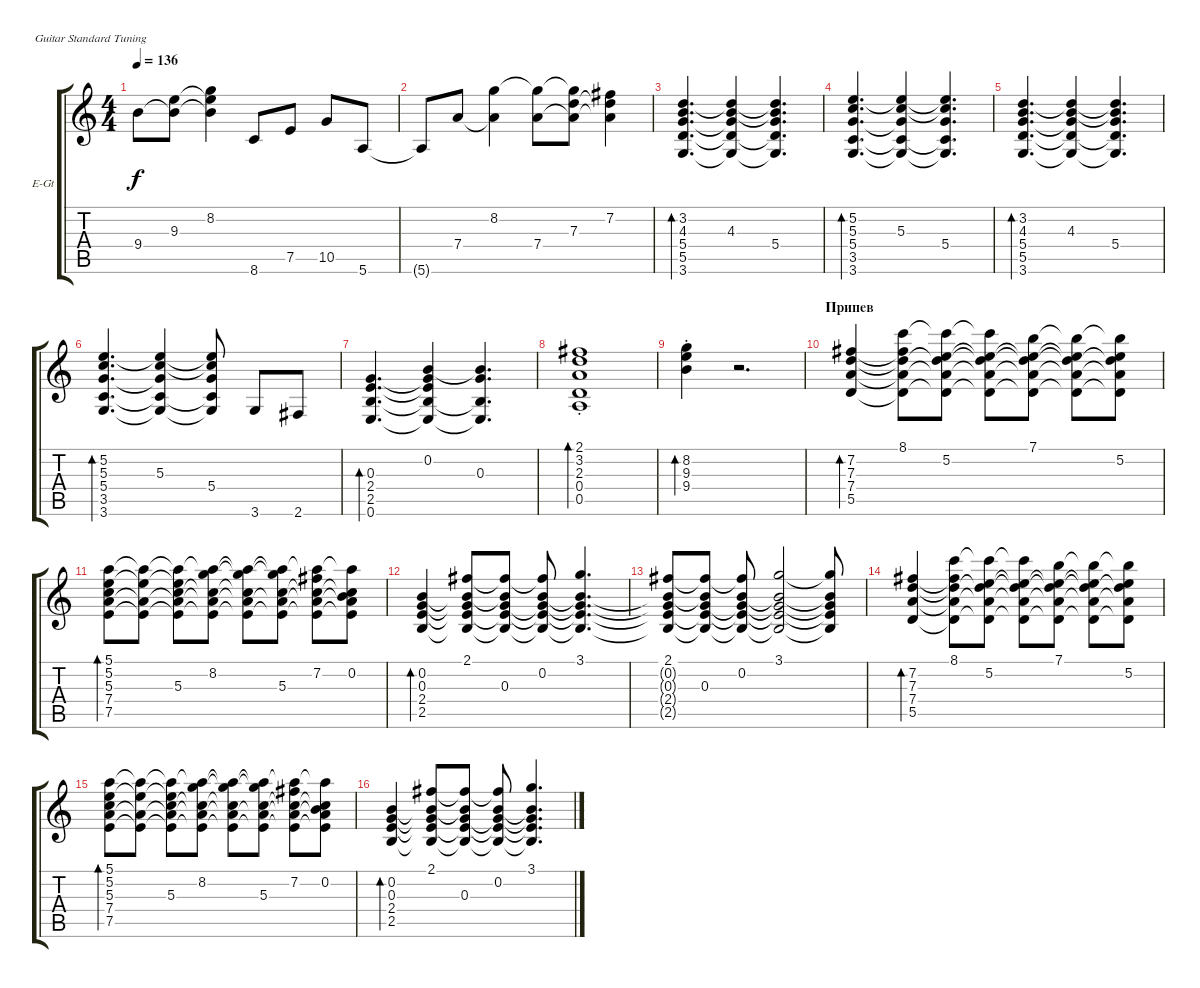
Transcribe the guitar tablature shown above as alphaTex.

\defaultSystemsLayout 4
\bracketExtendMode groupsimilarinstruments
\firstSystemTrackNameOrientation horizontal
\otherSystemsTrackNameOrientation horizontal
\track ("Г. Каспарян " "E-Gt") {instrument electricguitarclean}
\staff {score tabs}
\tuning (E4 B3 G3 D3 A2 E2)
\ts (4 4)
\tempo 136
\clef g2
\ks c
9.4.8{dy f} (9.3 9.4{t}).8 (8.2 9.4{t} 9.3{t}).4 8.6.8 7.5.8 10.5.8 5.6.8 |
5.6{t}.8 7.4.8 (8.2 7.4{t}).4 (7.4 8.2{t}).8 (7.3 8.2{t} 7.4{t}).8 (7.2 7.3{t} 7.4{t}).4 |
(3.6 5.5 5.4 4.3 3.2).4{d bd 55} (4.3 3.6{t} 5.5{t} 5.4{t} 3.2{t}).4 (5.4 3.6{t} 5.5{t} 4.3{t} 3.2{t}).4{d} |
(3.6 3.5 5.4 5.3 5.2).4{d bd 55} (5.3 3.6{t} 3.5{t} 5.4{t} 5.2{t}).4 (5.4 3.6{t} 3.5{t} 5.3{t} 5.2{t}).4{d} |
(3.6 5.5 5.4 4.3 3.2).4{d bd 55} (4.3 3.6{t} 5.5{t} 5.4{t} 3.2{t}).4 (5.4 3.6{t} 5.5{t} 4.3{t} 3.2{t}).4{d} |
(3.6 3.5 5.4 5.3 5.2).4{d bd 55} (5.3 3.6{t} 3.5{t} 5.4{t} 5.2{t}).4 (5.4 3.6{t} 3.5{t} 5.3{t} 5.2{t}).8 3.6.8 2.6.8 |
(0.6 2.5 2.4 0.3).4{d bd 55} (0.3{t} 0.6{t} 2.5{t} 2.4{t} 0.2).4 (0.6{t} 2.5{t} 0.3 0.2{t}).4{d} |
(0.5{st} 0.4{st} 2.3{st} 3.2{st} 2.1{st}).1{bd 54} |
(9.4{st} 9.3{st} 8.2{st}).4{bd 54} r.2{d} |
\section ("" "Припев")
(5.5 7.4 7.3 7.2).4{bd 45} (8.1 5.5{t} 7.4{t} 7.3{t} 7.2{t}).8 (5.2 5.5{t} 7.4{t} 7.3{t} 8.1{t}).8 (5.5{t} 7.4{t} 7.3{t} 5.2{t} 8.1{t}).8 (7.1 5.5{t} 7.4{t} 7.3{t} 5.2{t}).8 (5.5{t} 7.4{t} 7.3{t} 5.2{t} 7.1{t}).8 (5.2 5.5{t} 7.4{t} 7.3{t} 7.1{t}).8 |
(7.5 7.4 5.3 5.2 5.1).8{bd 32} (7.5{t} 7.4{t} 5.2{t} 5.1{t}).8 (5.3 7.5{t} 7.4{t} 5.2{t} 5.1{t}).8 (8.2 7.5{t} 7.4{t} 5.3{t} 5.1{t}).8 (7.5{t} 7.4{t} 5.3{t} 8.2{t} 5.1{t}).8 (5.3 7.5{t} 7.4{t} 8.2{t} 5.1{t}).8 (7.2 7.5{t} 7.4{t} 5.3{t} 5.1{t}).8 (0.2 7.5{t} 7.4{t} 5.3{t} 5.1{t}).8 |
(0.2 2.5 2.4 0.3).4{bd 31} (2.1 2.4{t} 2.5{t} 0.2{t} 0.3{t}).8 (0.3 2.1{t} 2.4{t} 2.5{t} 0.2{t}).8 (0.2 2.1{t} 0.3{t} 2.4{t} 2.5{t}).8 (3.1 0.2{t} 0.3{t} 2.4{t} 2.5{t}).4{d} |
(2.1 0.2{t} 0.3{t} 2.4{t} 2.5{t}).8 (0.3 0.2{t} 2.1{t} 2.4{t} 2.5{t}).8 (0.2 2.1{t} 0.3{t} 2.4{t} 2.5{t}).8 (3.1 0.2{t} 0.3{t} 2.4{t} 2.5{t}).2 (3.1{t} 0.2{t} 0.3{t} 2.4{t} 2.5{t}).8 |
(5.5 7.4 7.3 7.2).4{bd 45} (8.1 5.5{t} 7.4{t} 7.3{t} 7.2{t}).8 (5.2 5.5{t} 7.4{t} 7.3{t} 8.1{t}).8 (5.5{t} 7.4{t} 7.3{t} 5.2{t} 8.1{t}).8 (7.1 5.5{t} 7.4{t} 7.3{t} 5.2{t}).8 (5.5{t} 7.4{t} 7.3{t} 5.2{t} 7.1{t}).8 (5.2 5.5{t} 7.4{t} 7.3{t} 7.1{t}).8 |
(7.5 7.4 5.3 5.2 5.1).8{bd 32} (7.5{t} 7.4{t} 5.2{t} 5.1{t}).8 (5.3 7.5{t} 7.4{t} 5.2{t} 5.1{t}).8 (8.2 7.5{t} 7.4{t} 5.3{t} 5.1{t}).8 (7.5{t} 7.4{t} 5.3{t} 8.2{t} 5.1{t}).8 (5.3 7.5{t} 7.4{t} 8.2{t} 5.1{t}).8 (7.2 7.5{t} 7.4{t} 5.3{t} 5.1{t}).8 (0.2 7.5{t} 7.4{t} 5.3{t} 5.1{t}).8 |
(0.2 2.5 2.4 0.3).4{bd 31} (2.1 2.4{t} 2.5{t} 0.2{t} 0.3{t}).8 (0.3 2.1{t} 2.4{t} 2.5{t} 0.2{t}).8 (0.2 2.1{t} 0.3{t} 2.4{t} 2.5{t}).8 (3.1 0.2{t} 0.3{t} 2.4{t} 2.5{t}).4{d}
